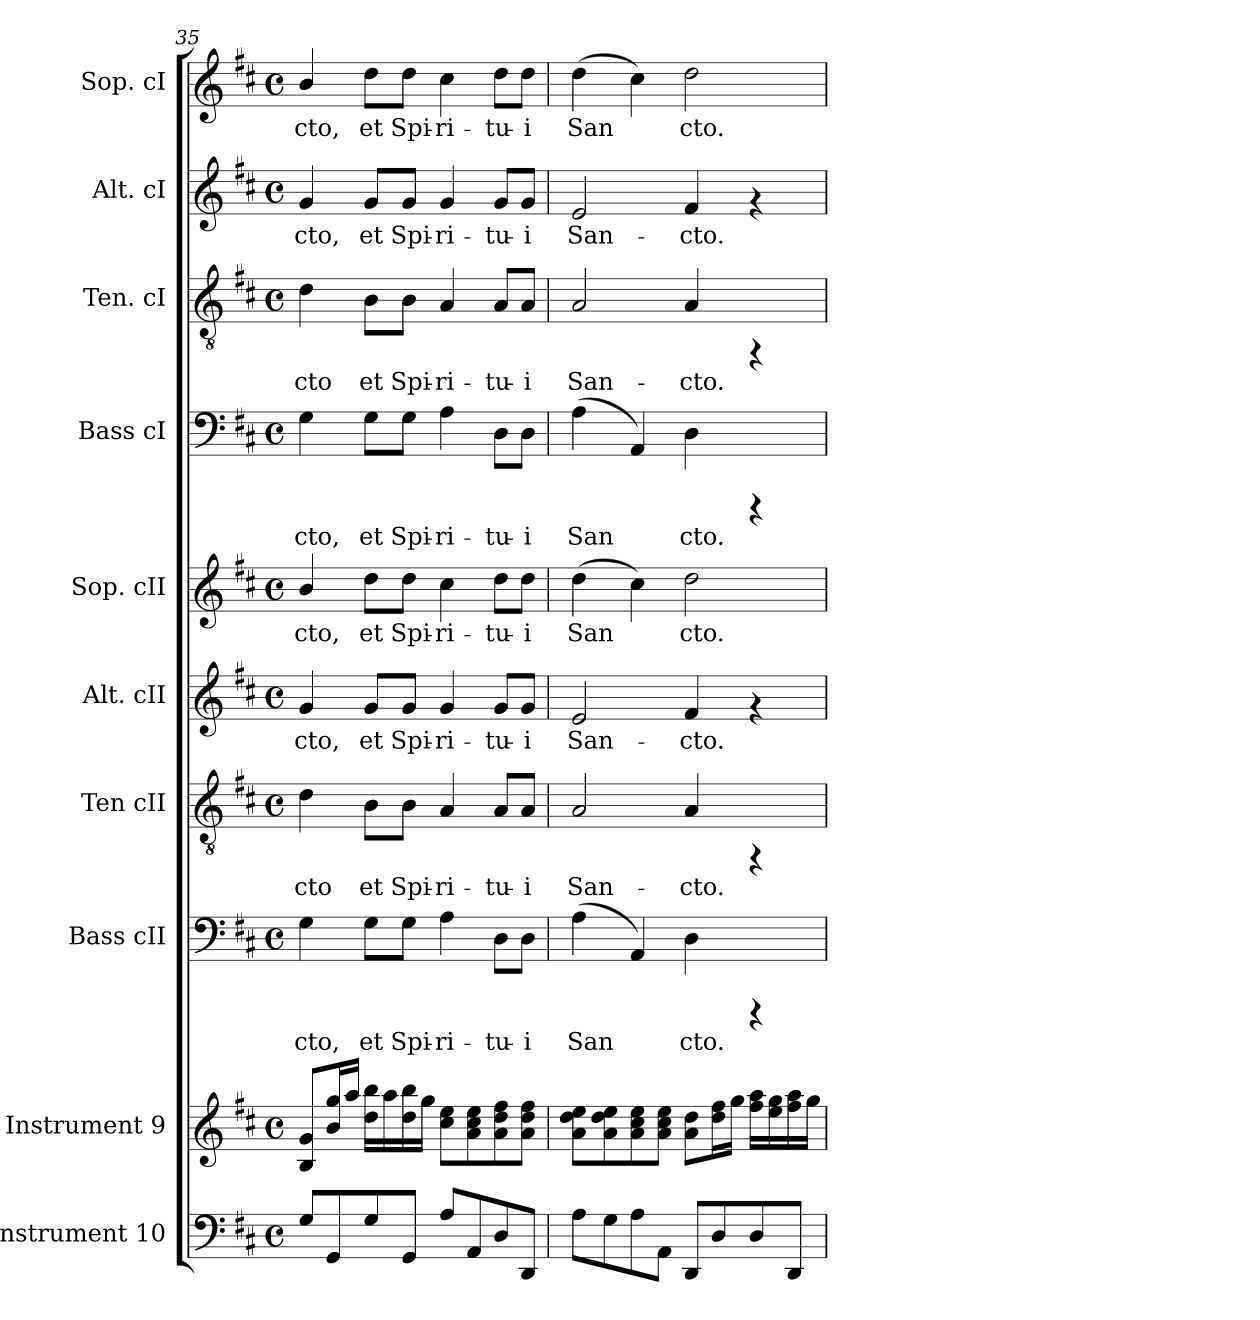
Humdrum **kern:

**kern	**kern	**kern	**text	**kern	**text	**kern	**text	**kern	**text	**kern	**text	**kern	**text	**kern	**text	**kern	**text
*part10	*part9	*part8	*part8	*part7	*part7	*part6	*part6	*part5	*part5	*part4	*part4	*part3	*part3	*part2	*part2	*part1	*part1
*staff10	*staff9	*staff8	*staff8	*staff7	*staff7	*staff6	*staff6	*staff5	*staff5	*staff4	*staff4	*staff3	*staff3	*staff2	*staff2	*staff1	*staff1
*I"Instrument 10	*I"Instrument 9	*I"Bass cII	*	*I"Ten cII	*	*I"Alt. cII	*	*I"Sop. cII	*	*I"Bass cI	*	*I"Ten. cI	*	*I"Alt. cI	*	*I"Sop. cI	*
*	*	*I'Bass cII	*	*I'Ten cII	*	*I'Alt. cII	*	*I'Sop. cII	*	*I'Bass cI	*	*I'Ten. cI	*	*I'Alt. cI	*	*I'Sop. cI	*
!!LO:PB:g=z
*clefF4	*clefG2	*clefF4	*	*clefGv2	*	*clefG2	*	*clefG2	*	*clefF4	*	*clefGv2	*	*clefG2	*	*clefG2	*
*k[f#c#]	*k[f#c#]	*k[f#c#]	*	*k[f#c#]	*	*k[f#c#]	*	*k[f#c#]	*	*k[f#c#]	*	*k[f#c#]	*	*k[f#c#]	*	*k[f#c#]	*
*D:	*D:	*D:	*	*D:	*	*D:	*	*D:	*	*D:	*	*D:	*	*D:	*	*D:	*
*M4/4	*M4/4	*M4/4	*	*M4/4	*	*M4/4	*	*M4/4	*	*M4/4	*	*M4/4	*	*M4/4	*	*M4/4	*
*met(c)	*met(c)	*met(c)	*	*met(c)	*	*met(c)	*	*met(c)	*	*met(c)	*	*met(c)	*	*met(c)	*	*met(c)	*
=35	=35	=35	=35	=35	=35	=35	=35	=35	=35	=35	=35	=35	=35	=35	=35	=35	=35
!	!	!	!LO:LY:b:cj	!	!LO:LY:b:cj	!	!LO:LY:b:cj	!	!LO:LY:b:cj	!	!LO:LY:b:cj	!	!LO:LY:b:cj	!	!LO:LY:b:cj	!	!LO:LY:b:cj
8G/L	8B/ 8g/L	4G\	-cto,	4d\	-cto	4g/	-cto,	4b/	-cto,	4G\	cto,	4d\	cto	4g/	cto,	4b/	cto,
8GG/	16gg/ 16b/	.	.	.	.	.	.	.	.	.	.	.	.	.	.	.	.
.	16aa/J	.	.	.	.	.	.	.	.	.	.	.	.	.	.	.	.
!	!	!	!LO:LY:b:cj	!	!LO:LY:b:cj	!	!LO:LY:b:cj	!	!LO:LY:b:cj	!	!LO:LY:b:cj	!	!LO:LY:b:cj	!	!LO:LY:b:cj	!	!LO:LY:b:cj
8G/	16bb\ 16dd\L	8G\L	et	8B\L	et	8g/L	et	8dd\L	et	8G\L	et	8B\L	et	8g/L	et	8dd\L	et
.	16aa\	.	.	.	.	.	.	.	.	.	.	.	.	.	.	.	.
!	!	!	!LO:LY:b:cj	!	!LO:LY:b:cj	!	!LO:LY:b:cj	!	!LO:LY:b:cj	!	!LO:LY:b:cj	!	!LO:LY:b:cj	!	!LO:LY:b:cj	!	!LO:LY:b:cj
8GG/J	16bb\ 16dd\	8G\J	Spi-	8B\J	Spi-	8g/J	Spi-	8dd\J	Spi-	8G\J	Spi-	8B\J	Spi-	8g/J	Spi-	8dd\J	Spi-
.	16gg\J	.	.	.	.	.	.	.	.	.	.	.	.	.	.	.	.
!	!	!	!LO:LY:b:cj	!	!LO:LY:b:cj	!	!LO:LY:b:cj	!	!LO:LY:b:cj	!	!LO:LY:b:cj	!	!LO:LY:b:cj	!	!LO:LY:b:cj	!	!LO:LY:b:cj
8A/L	8ee\ 8cc#\L	4A\	-ri-	4A/	-ri-	4g/	-ri-	4cc#\	-ri-	4A\	-ri-	4A/	-ri-	4g/	-ri-	4cc#\	-ri-
8AA/	8ee\ 8cc#\ 8a\	.	.	.	.	.	.	.	.	.	.	.	.	.	.	.	.
!	!	!	!LO:LY:b:cj	!	!LO:LY:b:cj	!	!LO:LY:b:cj	!	!LO:LY:b:cj	!	!LO:LY:b:cj	!	!LO:LY:b:cj	!	!LO:LY:b:cj	!	!LO:LY:b:cj
8D/	8ff#\ 8dd\ 8a\	8D\L	-tu-	8A/L	-tu-	8g/L	-tu-	8dd\L	-tu-	8D\L	-tu-	8A/L	-tu-	8g/L	-tu-	8dd\L	-tu-
!	!	!	!LO:LY:b:cj	!	!LO:LY:b:cj	!	!LO:LY:b:cj	!	!LO:LY:b:cj	!	!LO:LY:b:cj	!	!LO:LY:b:cj	!	!LO:LY:b:cj	!	!LO:LY:b:cj
8DD/J	8ff#\ 8dd\ 8a\J	8D\J	-i	8A/J	-i	8g/J	-i	8dd\J	-i	8D\J	-i	8A/J	-i	8g/J	-i	8dd\J	-i
=36	=36	=36	=36	=36	=36	=36	=36	=36	=36	=36	=36	=36	=36	=36	=36	=36	=36
!	!	!	!LO:LY:b:cj	!	!LO:LY:b:cj	!	!LO:LY:b:cj	!	!LO:LY:b:cj	!	!LO:LY:b:cj	!	!LO:LY:b:cj	!	!LO:LY:b:cj	!	!LO:LY:b:cj
8A\L	8ee\ 8dd\ 8a\L	(>4A\	San-	2A/	San-	2e/	San-	(>4dd\	San-	(>4A\	San-	2A/	San-	2e/	San-	(>4dd\	San-
8G\	8ee\ 8dd\ 8a\	.	.	.	.	.	.	.	.	.	.	.	.	.	.	.	.
!	!	!	!LO:LY:b:cj	!	!	!	!	!	!LO:LY:b:cj	!	!LO:LY:b:cj	!	!	!	!	!	!LO:LY:b:cj
8A\	8ee\ 8cc#\ 8a\	4AA/)	--	.	.	.	.	4cc#\)	--	4AA/)	--	.	.	.	.	4cc#\)	--
8AA\J	8ee\ 8cc#\ 8a\J	.	.	.	.	.	.	.	.	.	.	.	.	.	.	.	.
!	!	!	!LO:LY:b:cj	!	!LO:LY:b:cj	!	!LO:LY:b:cj	!	!LO:LY:b:cj	!	!LO:LY:b:cj	!	!LO:LY:b:cj	!	!LO:LY:b:cj	!	!LO:LY:b:cj
8DD/L	8dd\ 8a\L	4D\	-cto.	4A/	-cto.	4f#/	-cto.	2dd\	-cto.	4D\	-cto.	4A/	-cto.	4f#/	-cto.	2dd\	-cto.
8D/	16ff#\ 16dd\	.	.	.	.	.	.	.	.	.	.	.	.	.	.	.	.
.	16gg\J	.	.	.	.	.	.	.	.	.	.	.	.	.	.	.	.
8D/	16aa\ 16ff#\L	4rCCC	.	4rFF	.	4rf	.	.	.	4rCCC	.	4rFF	.	4rf	.	.	.
.	16gg\ 16ee\	.	.	.	.	.	.	.	.	.	.	.	.	.	.	.	.
8DD/J	16aa\ 16ff#\	.	.	.	.	.	.	.	.	.	.	.	.	.	.	.	.
.	16gg\J	.	.	.	.	.	.	.	.	.	.	.	.	.	.	.	.
=	=	=	=	=	=	=	=	=	=	=	=	=	=	=	=	=	=
*-	*-	*-	*-	*-	*-	*-	*-	*-	*-	*-	*-	*-	*-	*-	*-	*-	*-
